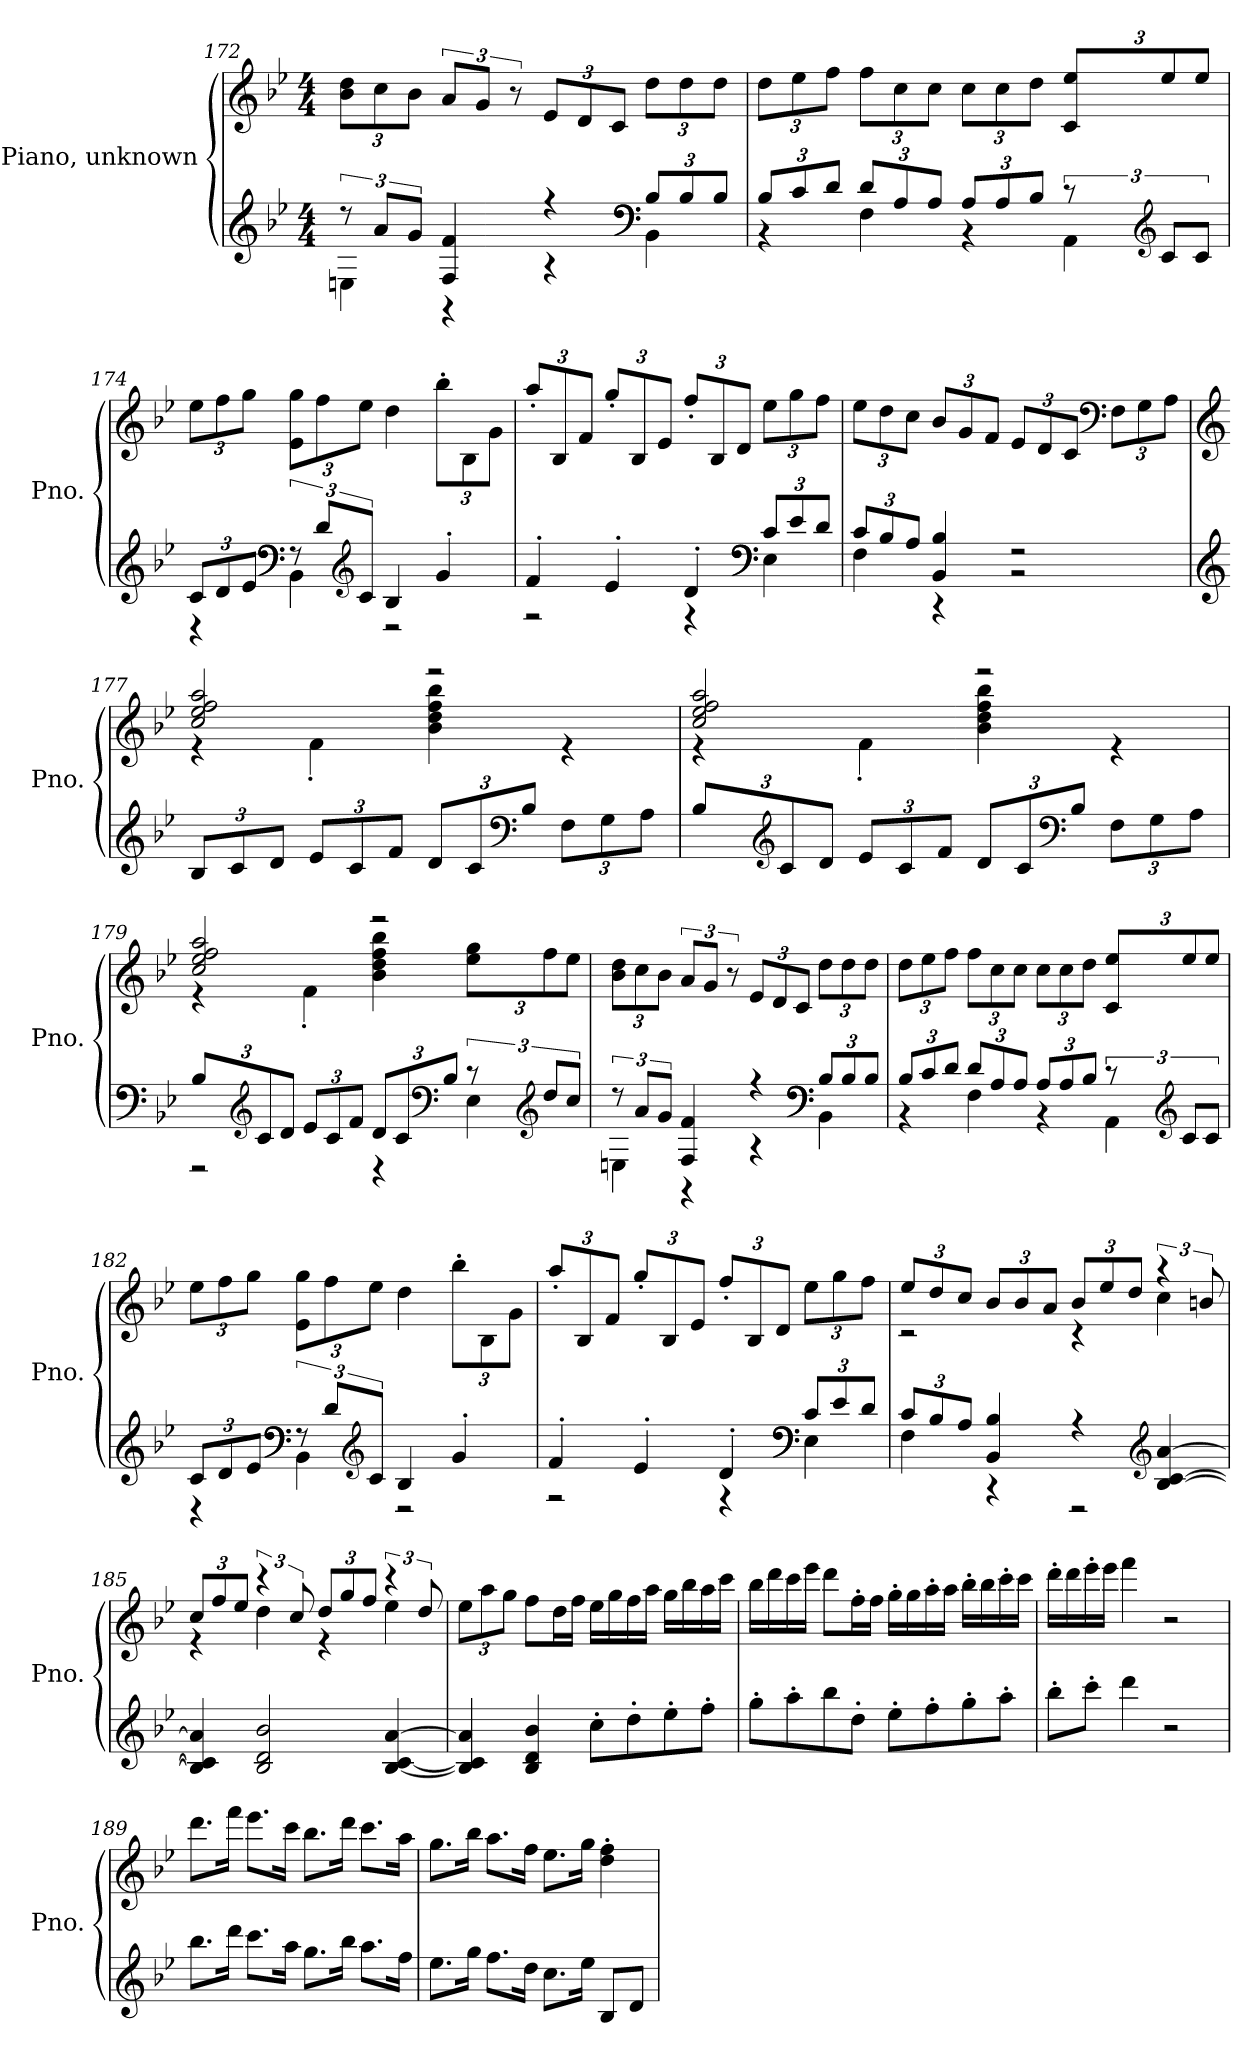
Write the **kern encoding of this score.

**kern	**kern
*part1	*part1
*staff2	*staff1
*I"Piano, unknown	*
*I'Pno.	*
!!LO:LB:g=z
*clefG2	*clefG2
*k[b-e-]	*k[b-e-]
*M4/4	*M4/4
=172	=172
*^	*
*	*	*Xbrackettup
12r	4En\	12b-\ 12dd\L
12a/L	.	12cc\
12g/J	.	12b-\J
*	*	*brackettup
4F/ 4f/	4r	12a/L
.	.	12g/J
.	.	12r
*	*	*Xbrackettup
4r	4r	12e-/L
.	.	12d/
.	.	12c/J
*clefF4	*	*
*Xbrackettup	*	*
12B-/L	4BB-\	12dd\L
12B-/	.	12dd\
12B-/J	.	12dd\J
=173	=173	=173
12B-/L	4r	12dd\L
12c/	.	12ee-\
12d/J	.	12ff\J
12d/L	4F\	12ff\L
12A/	.	12cc\
12A/J	.	12cc\J
12A/L	4r	12cc\L
12A/	.	12cc\
12B-/J	.	12dd\J
*brackettup	*	*
12r	4AA\	12c/ 12ee-/L
*clefG2	*	*
12c/L	.	12ee-/
12c/J	.	12ee-/J
=174	=174	=174
*Xbrackettup	*	*
12c/L	4r	12ee-\L
12d/	.	12ff\
12e-/J	.	12gg\J
*clefF4	*	*
*brackettup	*	*
12r	4BB-\	12e-\ 12gg\L
12d/L	.	12ff\
*clefG2	*	*
12c/J	.	12ee-\J
4B-/	2r	4dd\
4g'/	.	12bb-'\L
.	.	12B-\
.	.	12g\J
!!LO:LB:g=z
=175	=175	=175
4f'/	2r	12aa'/L
.	.	12B-/
.	.	12f/J
4e-'/	.	12gg'/L
.	.	12B-/
.	.	12e-/J
4d'/	4r	12ff'/L
.	.	12B-/
.	.	12d/J
*clefF4	*	*
*Xbrackettup	*	*
12c/L	4E-\	12ee-\L
12e-/	.	12gg\
12d/J	.	12ff\J
=176	=176	=176
12c/L	4F\	12ee-\L
12B-/	.	12dd\
12A/J	.	12cc\J
4BB-/ 4B-/	4r	12b-/L
.	.	12g/
.	.	12f/J
2r	2r	12e-/L
.	.	12d/
.	.	12c/J
*	*	*clefF4
.	.	12F\L
.	.	12G\
.	.	12A\J
*v	*v	*
=177	=177
*clefG2	*clefG2
*	*^
12B-/L	2cc/ 2ee-/ 2ff/ 2aa/	4r
12c/	.	.
12d/J	.	.
12e-/L	.	4f'\
12c/	.	.
12f/J	.	.
12d/L	2r	4b-\ 4dd\ 4ff\ 4bb-\
12c/	.	.
*clefF4	*	*
12B-/J	.	.
12F\L	.	4r
12G\	.	.
12A\J	.	.
!!LO:PB:g=z	!!
=178	=178	=178
12B-/L	2cc/ 2ee-/ 2ff/ 2aa/	4r
*clefG2	*	*
12c/	.	.
12d/J	.	.
12e-/L	.	4f'\
12c/	.	.
12f/J	.	.
12d/L	2r	4b-\ 4dd\ 4ff\ 4bb-\
12c/	.	.
*clefF4	*	*
12B-/J	.	.
12F\L	.	4r
12G\	.	.
12A\J	.	.
=179	=179	=179
*^	*	*
12B-/L	2r	2cc/ 2ee-/ 2ff/ 2aa/	4r
*clefG2	*	*	*
12c/	.	.	.
12d/J	.	.	.
12e-/L	.	.	4f'\
12c/	.	.	.
12f/J	.	.	.
12d/L	4r	2r	4b-\ 4dd\ 4ff\ 4bb-\
12c/	.	.	.
*clefF4	*	*	*
12B-/J	.	.	.
*brackettup	*	*	*
12r	4E-\	.	12ee-\ 12gg\L
*clefG2	*	*	*
12dd/L	.	.	12ff\
12cc/J	.	.	12ee-\J
*	*	*v	*v
!!LO:LB:g=z
=180	=180	=180
12r	4En\	12b-\ 12dd\L
12a/L	.	12cc\
12g/J	.	12b-\J
*	*	*brackettup
4F/ 4f/	4r	12a/L
.	.	12g/J
.	.	12r
*	*	*Xbrackettup
4r	4r	12e-/L
.	.	12d/
.	.	12c/J
*clefF4	*	*
*Xbrackettup	*	*
12B-/L	4BB-\	12dd\L
12B-/	.	12dd\
12B-/J	.	12dd\J
=181	=181	=181
12B-/L	4r	12dd\L
12c/	.	12ee-\
12d/J	.	12ff\J
12d/L	4F\	12ff\L
12A/	.	12cc\
12A/J	.	12cc\J
12A/L	4r	12cc\L
12A/	.	12cc\
12B-/J	.	12dd\J
*brackettup	*	*
12r	4AA\	12c/ 12ee-/L
*clefG2	*	*
12c/L	.	12ee-/
12c/J	.	12ee-/J
=182	=182	=182
*Xbrackettup	*	*
12c/L	4r	12ee-\L
12d/	.	12ff\
12e-/J	.	12gg\J
*clefF4	*	*
*brackettup	*	*
12r	4BB-\	12e-\ 12gg\L
12d/L	.	12ff\
*clefG2	*	*
12c/J	.	12ee-\J
4B-/	2r	4dd\
4g'/	.	12bb-'\L
.	.	12B-\
.	.	12g\J
!!LO:LB:g=z
=183	=183	=183
4f'/	2r	12aa'/L
.	.	12B-/
.	.	12f/J
4e-'/	.	12gg'/L
.	.	12B-/
.	.	12e-/J
4d'/	4r	12ff'/L
.	.	12B-/
.	.	12d/J
*clefF4	*	*
*Xbrackettup	*	*
12c/L	4E-\	12ee-\L
12e-/	.	12gg\
12d/J	.	12ff\J
=184	=184	=184
*	*	*^
12c/L	4F\	12ee-/L	2r
12B-/	.	12dd/	.
12A/J	.	12cc/J	.
4BB-/ 4B-/	4r	12b-/L	.
.	.	12b-/	.
.	.	12a/J	.
4r	2r	12b-/L	4r
.	.	12ee-/	.
.	.	12dd/J	.
*clefG2	*	*	*
*	*	*brackettup	*
[4B-/ [4c/ [4a/	.	6r	4cc\
.	.	12bn/	.
*v	*v	*	*
=185	=185	=185
*	*Xbrackettup	*
4B-/] 4c/] 4a/]	12cc/L	4r
.	12ff/	.
.	12ee-/J	.
*	*brackettup	*
2B-/ 2d/ 2b-/	6r	4dd\
.	12cc/	.
*	*Xbrackettup	*
.	12dd/L	4r
.	12gg/	.
.	12ff/J	.
*	*brackettup	*
[4B-/ [4c/ [4a/	6r	4ee-\
.	12dd/	.
*	*v	*v
!!LO:LB:g=z
=186	=186
*	*Xbrackettup
4B-/] 4c/] 4a/]	12ee-\L
.	12aa\
.	12gg\J
4B-/ 4d/ 4b-/	8ff\L
.	16dd\L
.	16ff\JJ
8cc'\L	16ee-\LL
.	16gg\
8dd'\	16ff\
.	16aa\JJ
8ee-'\	16gg\LL
.	16bb-\
8ff'\J	16aa\
.	16ccc\JJ
=187	=187
8gg'\L	16bb-\LL
.	16ddd\
8aa'\	16ccc\
.	16eee-\JJ
8bb-\	8ddd\L
8dd'\J	16ff'\L
.	16ff\JJ
8ee-'\L	16gg'\LL
.	16gg\
8ff'\	16aa'\
.	16aa\JJ
8gg'\	16bb-'\LL
.	16bb-\
8aa'\J	16ccc'\
.	16ccc\JJ
=188	=188
8bb-'\L	16ddd'\LL
.	16ddd\
8ccc'\J	16eee-'\
.	16eee-\JJ
4ddd\	4fff\
2r	2r
!!LO:LB:g=z
=189	=189
8.bb-\L	8.ddd\L
16ddd\Jk	16fff\Jk
8.ccc\L	8.eee-\L
16aa\Jk	16ccc\Jk
8.gg\L	8.bb-\L
16bb-\Jk	16ddd\Jk
8.aa\L	8.ccc\L
16ff\Jk	16aa\Jk
=190	=190
8.ee-\L	8.gg\L
16gg\Jk	16bb-\Jk
8.ff\L	8.aa\L
16dd\Jk	16ff\Jk
8.cc\L	8.ee-\L
16ee-\Jk	16gg\Jk
8B-/L	4dd\' 4ff\'
8d/J	.
=	=
*-	*-
